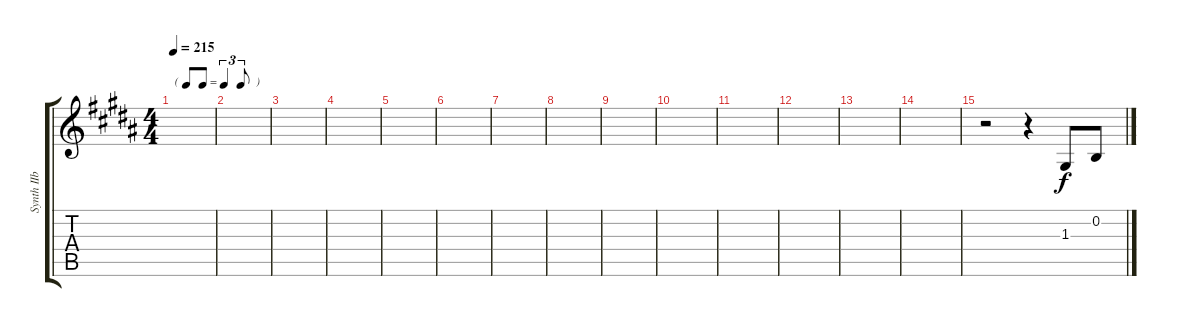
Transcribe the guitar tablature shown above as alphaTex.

\track ("Synth IIb (Kotobuki Tsumugi)" "Synth IIb ") {instrument accordion}
\staff {score tabs}
\tuning (E4 B3 G3 D3 A2 E2) {hide}
\ts (4 4)
\tf triplet8th
\tempo 215
\clef g2
\ks b
|
|
|
|
|
|
|
|
|
|
|
|
|
|
r.2 r.4 1.3.8 0.2.8
